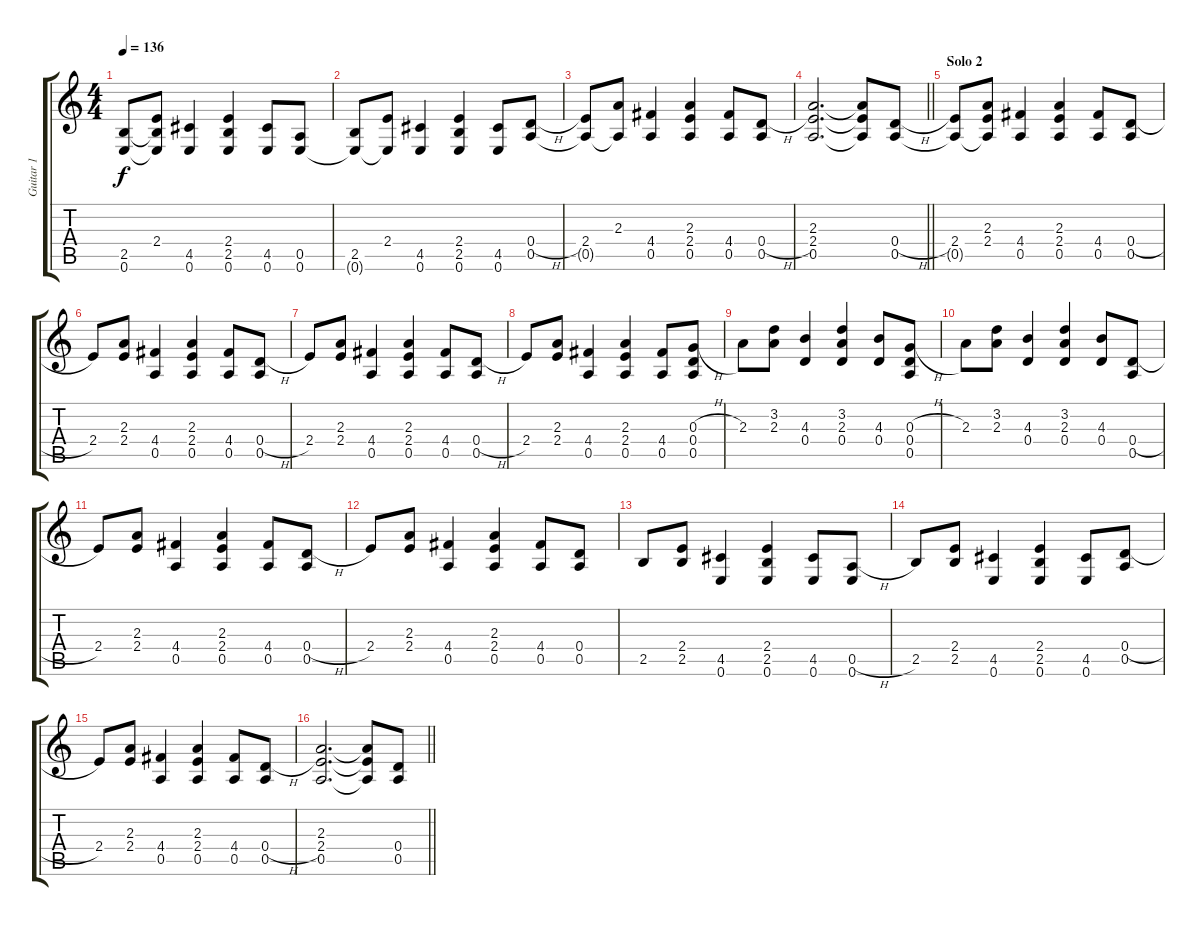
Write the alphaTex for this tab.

\track ("Guitar 1" "Guitar 1") {instrument overdrivenguitar}
\staff {score tabs}
\tuning (E4 B3 G3 D3 A2 E2) {hide}
\ts (4 4)
\tempo 136
\clef g2
\ks c
(2.5 0.6{t}).8{dy f} (2.4 2.5{t} 0.6{t}).8 (4.5 0.6).4 (2.4 2.5 0.6).4 (4.5 0.6).8 (0.5 0.6).8 |
(2.5 0.6{t}).8 (2.4 0.6{t}).8 (4.5 0.6).4 (2.4 2.5 0.6).4 (4.5 0.6).8 (0.4{h} 0.5).8 |
(2.4 0.5{t}).8 (2.3 0.5{t}).8 (4.4 0.5).4 (2.3 2.4 0.5).4 (4.4 0.5).8 (0.4{h} 0.5).8 |
\barLineRight lightlight
(2.3 2.4 0.5).2{d} (2.3{t} 2.4{t} 0.5{t}).8 (0.4{h} 0.5).8 |
\section ("" "Solo 2")
(2.4 0.5{t}).8 (2.3 2.4 0.5{t}).8 (4.4 0.5).4 (2.3 2.4 0.5).4 (4.4 0.5).8 (0.4{h} 0.5).8 |
2.4.8 (2.3 2.4).8 (4.4 0.5).4 (2.3 2.4 0.5).4 (4.4 0.5).8 (0.4{h} 0.5).8 |
2.4.8 (2.3 2.4).8 (4.4 0.5).4 (2.3 2.4 0.5).4 (4.4 0.5).8 (0.4{h} 0.5).8 |
2.4.8 (2.3 2.4).8 (4.4 0.5).4 (2.3 2.4 0.5).4 (4.4 0.5).8 (0.3{h} 0.4 0.5).8 |
2.3.8 (3.2 2.3).8 (4.3 0.4).4 (3.2 2.3 0.4).4 (4.3 0.4).8 (0.3{h} 0.4 0.5).8 |
2.3.8 (3.2 2.3).8 (4.3 0.4).4 (3.2 2.3 0.4).4 (4.3 0.4).8 (0.4{h} 0.5).8 |
2.4.8 (2.3 2.4).8 (4.4 0.5).4 (2.3 2.4 0.5).4 (4.4 0.5).8 (0.4{h} 0.5).8 |
2.4.8 (2.3 2.4).8 (4.4 0.5).4 (2.3 2.4 0.5).4 (4.4 0.5).8 (0.4 0.5).8 |
2.5.8 (2.4 2.5).8 (4.5 0.6).4 (2.4 2.5 0.6).4 (4.5 0.6).8 (0.5{h} 0.6).8 |
2.5.8 (2.4 2.5).8 (4.5 0.6).4 (2.4 2.5 0.6).4 (4.5 0.6).8 (0.4{h} 0.5).8 |
2.4.8 (2.3 2.4).8 (4.4 0.5).4 (2.3 2.4 0.5).4 (4.4 0.5).8 (0.4{h} 0.5).8 |
\barLineRight lightlight
(2.3 2.4 0.5).2{d} (2.3{t} 2.4{t} 0.5{t}).8 (0.4{h} 0.5).8
